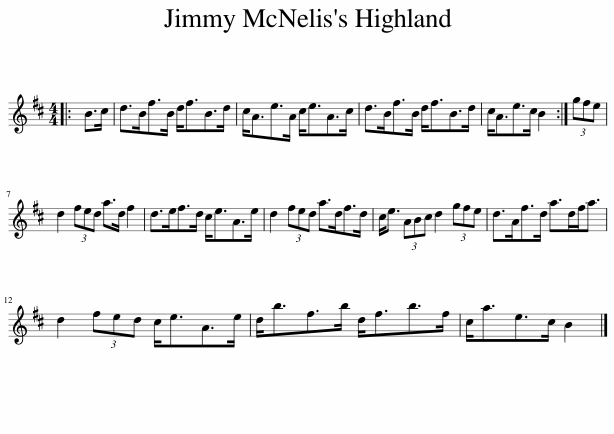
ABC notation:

X:1
L:1/8
M:4/4
I:linebreak $
K:Bmin
V:1 treble
V:1
|: B>c | d>Bf>B d<fB>d | c<Ae>A c<eA>c | d>Bf>B d<fB>d | c<Ae>c B2 :| %5
 (3gfe |$ d2 (3fed a>d f2 | d>ef>d c<eA>e | d2 (3fed a>df>d | c<e (3ABc d2 (3gfe | %10
 d>Af>d a>df<a |$ d2 (3fed c<eA>e | d<bf>b d<fb>f | c<ae>c B2 |] %14
